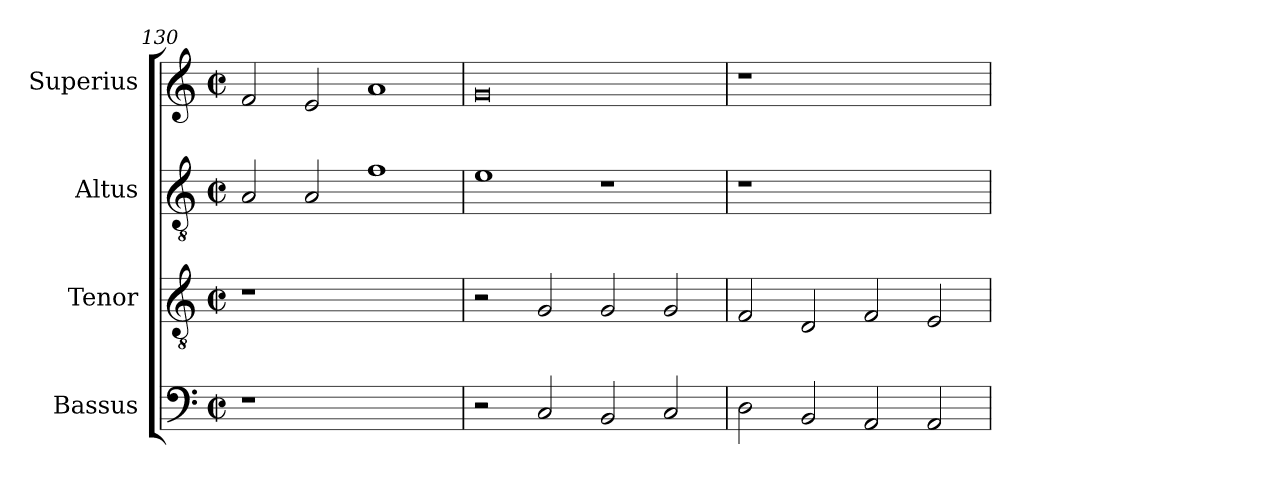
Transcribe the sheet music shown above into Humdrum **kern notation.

**kern	**kern	**kern	**kern
*part4	*part3	*part2	*part1
*staff4	*staff3	*staff2	*staff1
*I"Bassus	*I"Tenor	*I"Altus	*I"Superius
*I'B.	*I'T.	*I'A.	*I'S.
*clefF4	*clefGv2	*clefGv2	*clefG2
*	*ITrd7c12	*ITrd7c12	*
*k[]	*k[]	*k[]	*k[]
*C:	*C:	*C:	*C:
*M2/2	*M2/2	*M2/2	*M2/2
*met(c|)	*met(c|)	*met(c|)	*met(c|)
=130	=130	=130	=130
!LO:N:vis=1	!LO:N:vis=1	!	!
1r	1r	2AAi/	2fi/
.	.	2AAi/	2ei/
1ryy	1ryy	1Fi	1ai
=131	=131	=131	=131
2r	2r	1Ei	0gi
2Ci/	2GGi/	.	.
2BBi/	2GGi/	1r	.
2Ci/	2GGi/	.	.
!!LO:LB:g=z
=132	=132	=132	=132
!	!	!LO:N:vis=1	!LO:N:vis=1
2Di\	2FFi/	1r	1r
2BBi/	2DDi/	.	.
2AAi/	2FFi/	1ryy	1ryy
2AAi/	2EEi/	.	.
=	=	=	=
*-	*-	*-	*-
